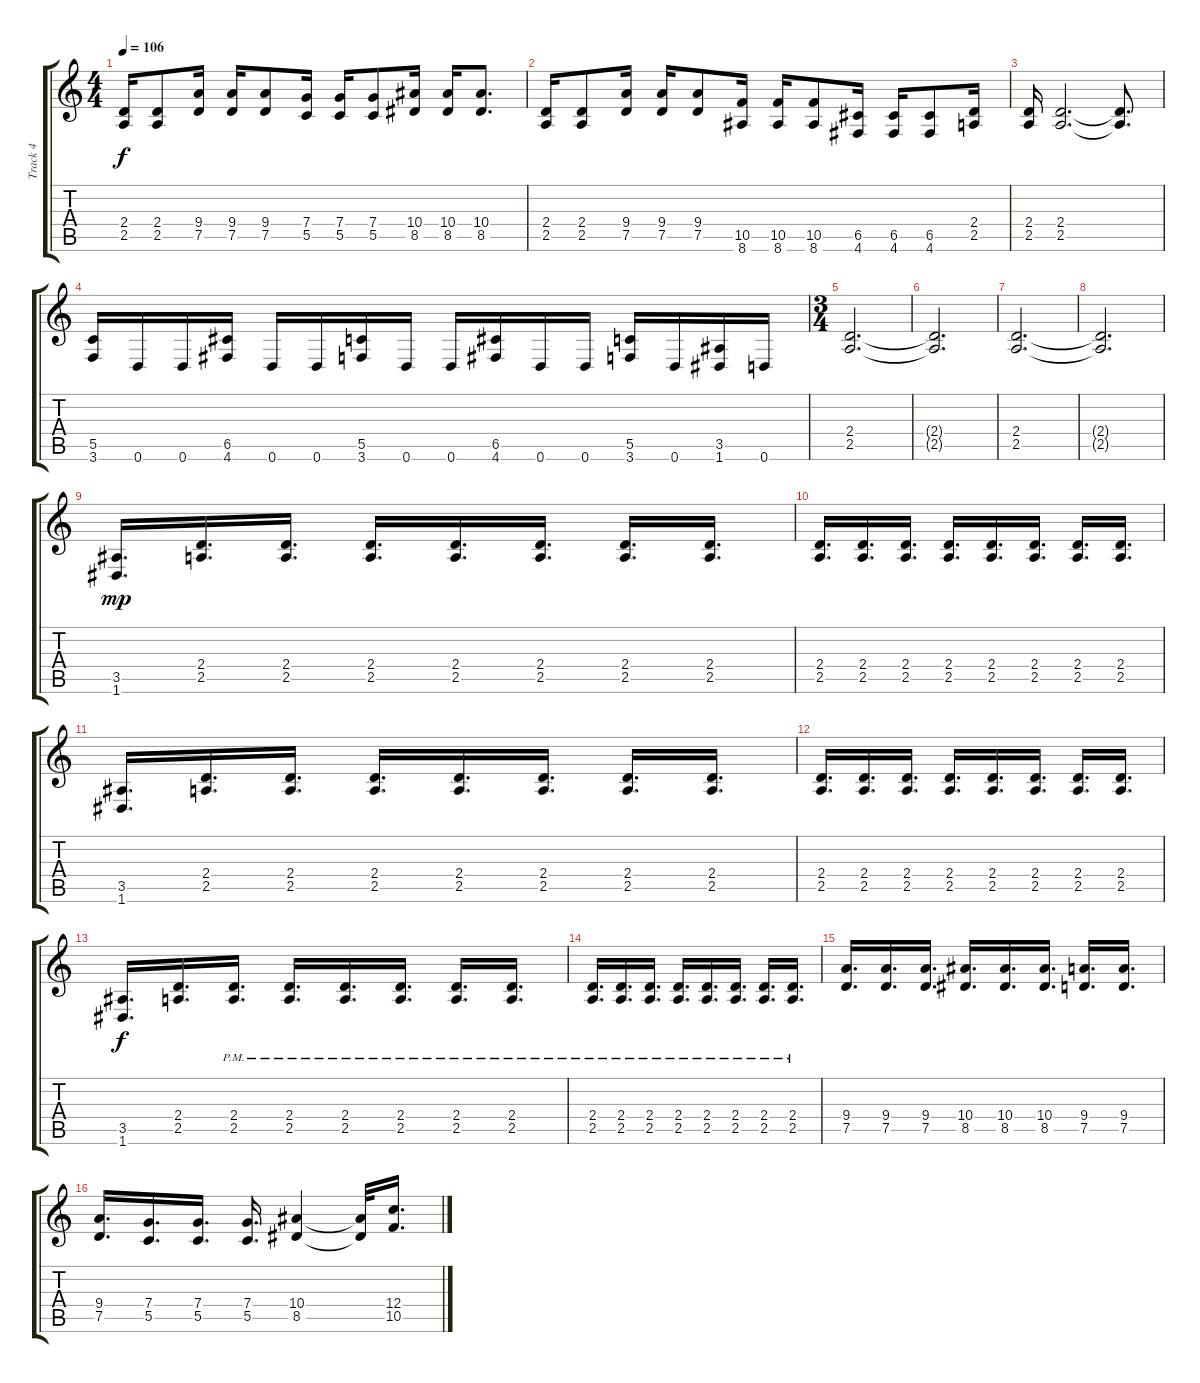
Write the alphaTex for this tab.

\track ("Track 4" "Track 4") {instrument distortionguitar}
\staff {score tabs}
\tuning (D4 A3 F3 C3 G2 D2) {hide}
\ts (4 4)
\tempo 106
\clef g2
\ks c
(2.4 2.5).16{dy f} (2.4 2.5).8 (9.4 7.5).16 (9.4 7.5).16 (9.4 7.5).8 (7.4 5.5).16 (7.4 5.5).16 (7.4 5.5).8 (10.4 8.5).16 (10.4 8.5).16 (10.4 8.5).8{d} |
(2.4 2.5).16 (2.4 2.5).8 (9.4 7.5).16 (9.4 7.5).16 (9.4 7.5).8 (10.5 8.6).16 (10.5 8.6).16 (10.5 8.6).8 (6.5 4.6).16 (6.5 4.6).16 (6.5 4.6).8 (2.4 2.5).16 |
(2.4 2.5).16 (2.4 2.5).2{d} (2.4{t} 2.5{t}).8{d} |
(5.5 3.6).16 0.6.16 0.6.16 (6.5 4.6).16 0.6.16 0.6.16 (5.5 3.6).16 0.6.16 0.6.16 (6.5 4.6).16 0.6.16 0.6.16 (5.5 3.6).16 0.6.16 (3.5 1.6).16 0.6.16 |
\ts (3 4)
(2.4 2.5).2{d} |
(2.4{t} 2.5{t}).2{d} |
(2.4 2.5).2{d} |
(2.4{t} 2.5{t}).2{d} |
(3.5 1.6).16{d dy mp} (2.4 2.5).16{d} (2.4 2.5).16{d} (2.4 2.5).16{d} (2.4 2.5).16{d} (2.4 2.5).16{d} (2.4 2.5).16{d} (2.4 2.5).16{d} |
(2.4 2.5).16{d} (2.4 2.5).16{d} (2.4 2.5).16{d} (2.4 2.5).16{d} (2.4 2.5).16{d} (2.4 2.5).16{d} (2.4 2.5).16{d} (2.4 2.5).16{d} |
(3.5 1.6).16{d} (2.4 2.5).16{d} (2.4 2.5).16{d} (2.4 2.5).16{d} (2.4 2.5).16{d} (2.4 2.5).16{d} (2.4 2.5).16{d} (2.4 2.5).16{d} |
(2.4 2.5).16{d} (2.4 2.5).16{d} (2.4 2.5).16{d} (2.4 2.5).16{d} (2.4 2.5).16{d} (2.4 2.5).16{d} (2.4 2.5).16{d} (2.4 2.5).16{d} |
(3.5 1.6).16{d dy f} (2.4 2.5).16{d} (2.4{pm} 2.5{pm}).16{d} (2.4{pm} 2.5{pm}).16{d} (2.4{pm} 2.5{pm}).16{d} (2.4{pm} 2.5{pm}).16{d} (2.4{pm} 2.5{pm}).16{d} (2.4{pm} 2.5{pm}).16{d} |
(2.4{pm} 2.5{pm}).16{d} (2.4{pm} 2.5{pm}).16{d} (2.4{pm} 2.5{pm}).16{d} (2.4{pm} 2.5{pm}).16{d} (2.4{pm} 2.5{pm}).16{d} (2.4{pm} 2.5{pm}).16{d} (2.4{pm} 2.5).16{d} (2.4{pm} 2.5{pm}).16{d} |
(9.4 7.5).16{d} (9.4 7.5).16{d} (9.4 7.5).16{d} (10.4 8.5).16{d} (10.4 8.5).16{d} (10.4 8.5).16{d} (9.4 7.5).16{d} (9.4 7.5).16{d} |
(9.4 7.5).16{d} (7.4 5.5).16{d} (7.4 5.5).16{d} (7.4 5.5).16{d} (10.4 8.5).4 (10.4{t} 8.5{t}).32 (12.4 10.5).16{d}
